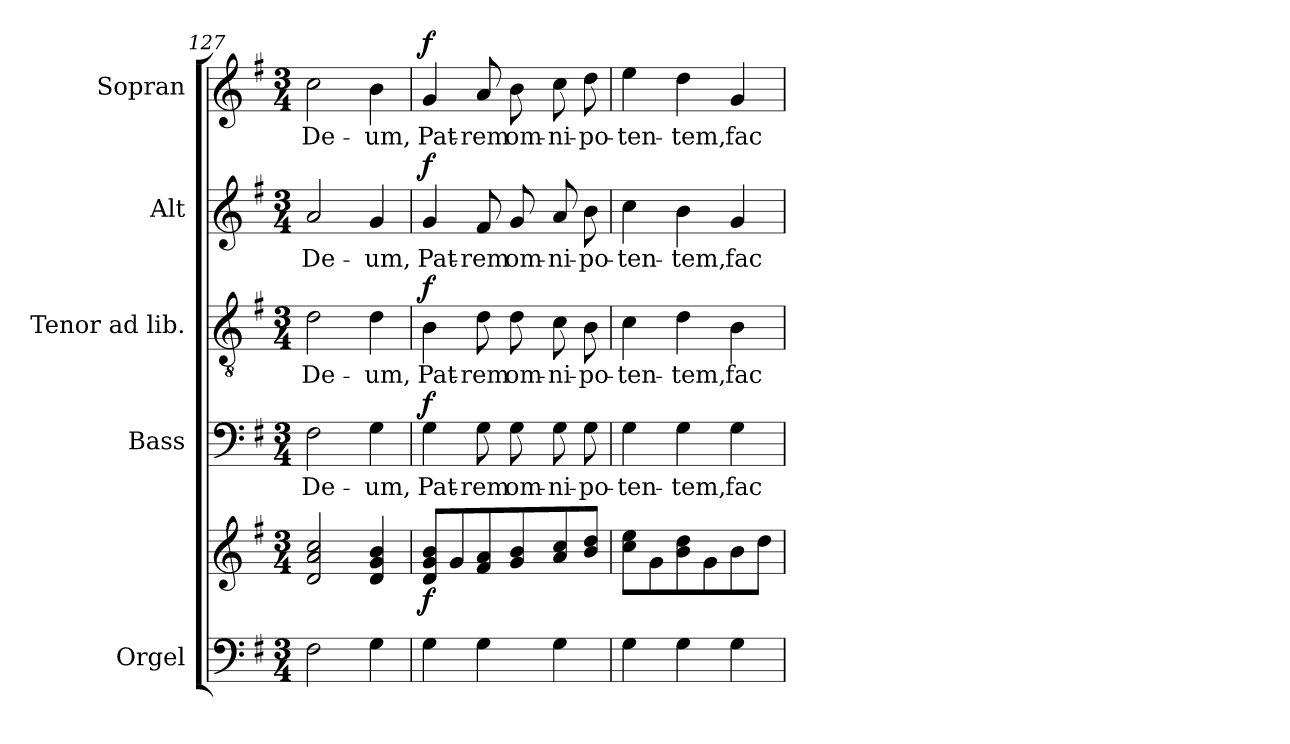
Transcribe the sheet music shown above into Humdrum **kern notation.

**kern	**kern	**dynam	**kern	**text	**dynam	**kern	**text	**dynam	**kern	**text	**dynam	**kern	**text	**dynam
*part5	*part5	*part5	*part4	*part4	*part4	*part3	*part3	*part3	*part2	*part2	*part2	*part1	*part1	*part1
*staff6	*staff5	*staff5/6	*staff4	*staff4	*staff4	*staff3	*staff3	*staff3	*staff2	*staff2	*staff2	*staff1	*staff1	*staff1
*I"Orgel	*	*	*I"Bass	*	*	*I"Tenor ad lib.	*	*	*I"Alt	*	*	*I"Sopran	*	*
*I'Org.	*	*	*I'B.	*	*	*I'T.	*	*	*I'A.	*	*	*I'S.	*	*
*clefF4	*clefG2	*	*clefF4	*	*	*clefGv2	*	*	*clefG2	*	*	*clefG2	*	*
*k[f#]	*k[f#]	*	*k[f#]	*	*	*k[f#]	*	*	*k[f#]	*	*	*k[f#]	*	*
*G:	*G:	*	*G:	*	*	*G:	*	*	*G:	*	*	*G:	*	*
*M3/4	*M3/4	*	*M3/4	*	*	*M3/4	*	*	*M3/4	*	*	*M3/4	*	*
=127	=127	=127	=127	=127	=127	=127	=127	=127	=127	=127	=127	=127	=127	=127
!	!	!	!	!LO:LY:b	!	!	!LO:LY:b	!	!	!LO:LY:b	!	!	!LO:LY:b	!
2F#\	2d/ 2a/ 2cc/	.	2F#\	De-	.	2d\	De-	.	2a/	De-	.	2cc\	De-	.
!	!	!	!	!LO:LY:b	!	!	!LO:LY:b	!	!	!LO:LY:b	!	!	!LO:LY:b	!
4G\	4d/ 4g/ 4b/	.	4G\	-um,	.	4d\	-um,	.	4g/	-um,	.	4b\	-um,	.
=128	=128	=128	=128	=128	=128	=128	=128	=128	=128	=128	=128	=128	=128	=128
!	!	!LO:DY:b	!	!LO:LY:b	!LO:DY:a	!	!LO:LY:b	!LO:DY:a	!	!LO:LY:b	!LO:DY:a	!	!LO:LY:b	!LO:DY:a
4G\	8d/ 8g/ 8b/L	f	4G\	Pat-	f	4B\	Pat-	f	4g/	Pat-	f	4g/	Pat-	f
.	8g/	.	.	.	.	.	.	.	.	.	.	.	.	.
!	!	!	!	!LO:LY:b	!	!	!LO:LY:b	!	!	!LO:LY:b	!	!	!LO:LY:b	!
4G\	8f#/ 8a/	.	8G\	-rem	.	8d\	-rem	.	8f#/	-rem	.	8a/	-rem	.
!	!	!	!	!LO:LY:b	!	!	!LO:LY:b	!	!	!LO:LY:b	!	!	!LO:LY:b	!
.	8g/ 8b/	.	8G\	om-	.	8d\	om-	.	8g/	om-	.	8b\	om-	.
!	!	!	!	!LO:LY:b	!	!	!LO:LY:b	!	!	!LO:LY:b	!	!	!LO:LY:b	!
4G\	8a/ 8cc/	.	8G\	-ni-	.	8c\	-ni-	.	8a/	-ni-	.	8cc\	-ni-	.
!	!	!	!	!LO:LY:b	!	!	!LO:LY:b	!	!	!LO:LY:b	!	!	!LO:LY:b	!
.	8b/ 8dd/J	.	8G\	-po-	.	8B\	-po-	.	8b\	-po-	.	8dd\	-po-	.
=129	=129	=129	=129	=129	=129	=129	=129	=129	=129	=129	=129	=129	=129	=129
!	!	!	!	!LO:LY:b	!	!	!LO:LY:b	!	!	!LO:LY:b	!	!	!LO:LY:b	!
4G\	8cc\ 8ee\L	.	4G\	-ten-	.	4c\	-ten-	.	4cc\	-ten-	.	4ee\	-ten-	.
.	8g\	.	.	.	.	.	.	.	.	.	.	.	.	.
!	!	!	!	!LO:LY:b	!	!	!LO:LY:b	!	!	!LO:LY:b	!	!	!LO:LY:b	!
4G\	8b\ 8dd\	.	4G\	-tem,	.	4d\	-tem,	.	4b\	-tem,	.	4dd\	-tem,	.
.	8g\	.	.	.	.	.	.	.	.	.	.	.	.	.
!	!	!	!	!LO:LY:b	!	!	!LO:LY:b	!	!	!LO:LY:b	!	!	!LO:LY:b	!
4G\	8b\	.	4G\	fac-	.	4B\	fac-	.	4g/	fac-	.	4g/	fac-	.
.	8dd\J	.	.	.	.	.	.	.	.	.	.	.	.	.
=	=	=	=	=	=	=	=	=	=	=	=	=	=	=
*-	*-	*-	*-	*-	*-	*-	*-	*-	*-	*-	*-	*-	*-	*-
